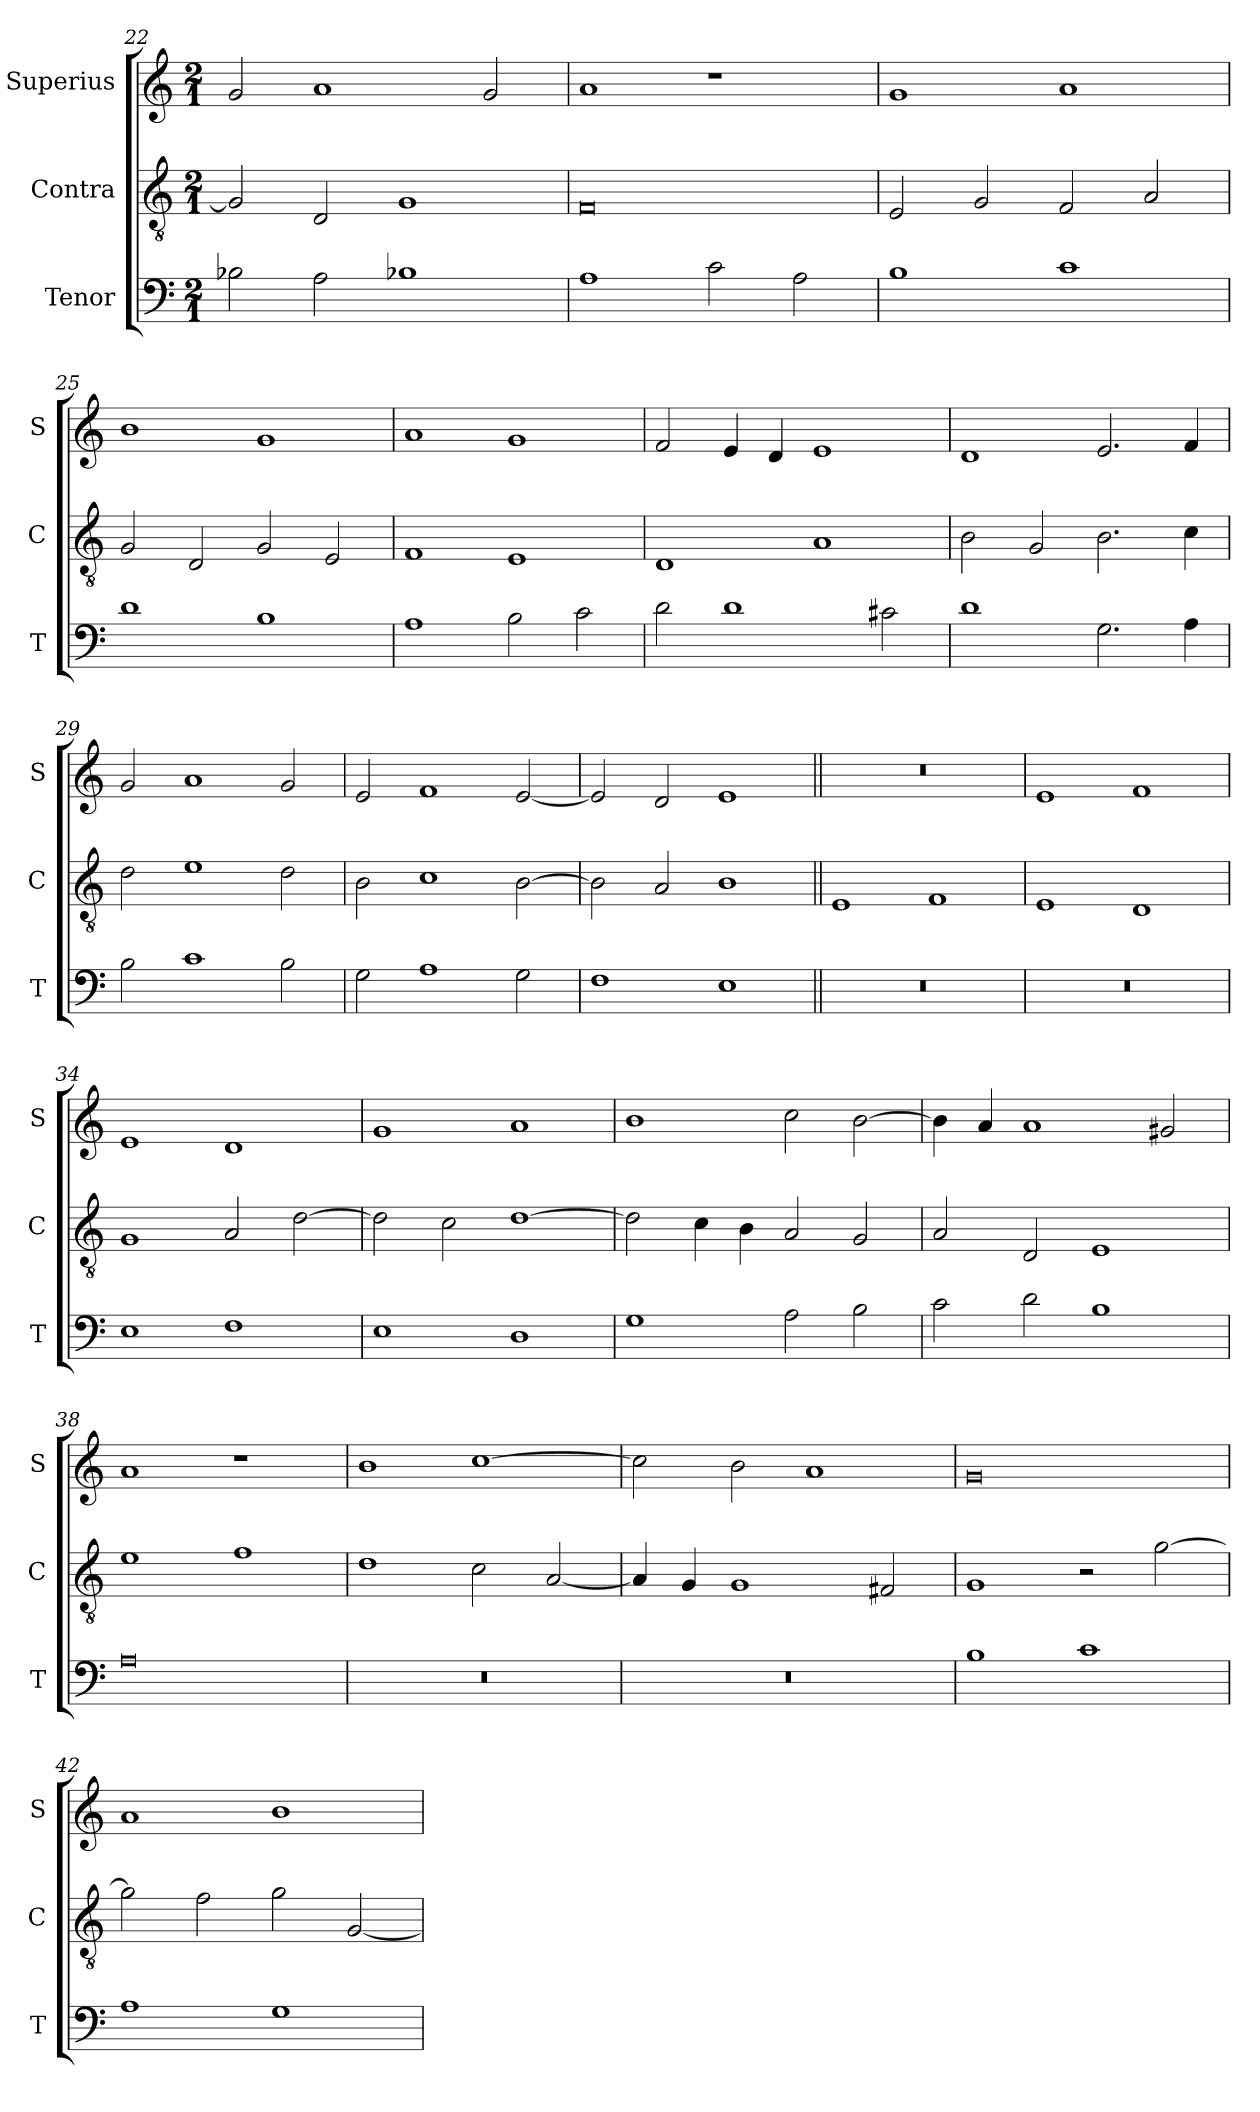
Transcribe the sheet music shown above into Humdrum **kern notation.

**kern	**kern	**kern
*part3	*part2	*part1
*staff3	*staff2	*staff1
*I"Tenor	*I"Contra	*I"Superius
*I'T	*I'C	*I'S
*clefF4	*clefGv2	*clefG2
*k[]	*k[]	*k[]
*M2/1	*M2/1	*M2/1
=22	=22	=22
2B-X\	2G/]	2g/
2A\	2D/	1a
1B-X	1G	.
.	.	2g/
=23	=23	=23
1A	0F	1a
2c\	.	1r
2A\	.	.
=24	=24	=24
1B	2E/	1g
.	2G/	.
1c	2F/	1a
.	2A/	.
=25	=25	=25
1d	2G/	1b
.	2D/	.
1B	2G/	1g
.	2E/	.
=26	=26	=26
1A	1F	1a
2B\	1E	1g
2c\	.	.
=27	=27	=27
2d\	1D	2f/
1d	.	4e/
.	.	4d/
.	1A	1e
2c#X\	.	.
=28	=28	=28
1d	2B\	1d
.	2G/	.
2.G\	2.B\	2.e/
4A\	4c\	4f/
=29	=29	=29
2B\	2d\	2g/
1c	1e	1a
2B\	2d\	2g/
=30	=30	=30
2G\	2B\	2e/
1A	1c	1f
2G\	[2B\	[2e/
=31	=31	=31
1F	2B\]	2e/]
.	2A/	2d/
1E	1B	1e
=32||	=32||	=32||
0r	1E	0r
.	1F	.
=33	=33	=33
0r	1E	1e
.	1D	1f
=34	=34	=34
1E	1G	1e
1F	2A/	1d
.	[2d\	.
=35	=35	=35
1E	2d\]	1g
.	2c\	.
1D	[1d	1a
=36	=36	=36
1G	2d\]	1b
.	4c\	.
.	4B\	.
2A\	2A/	2cc\
2B\	2G/	[2b\
=37	=37	=37
2c\	2A/	4b\]
.	.	4a/
2d\	2D/	1a
1B	1E	.
.	.	2g#X/
=38	=38	=38
0A	1e	1a
.	1f	1r
=39	=39	=39
0r	1d	1b
.	2c\	[1cc
.	[2A/	.
=40	=40	=40
0r	4A/]	2cc\]
.	4G/	.
.	1G	2b\
.	.	1a
.	2F#X/	.
=41	=41	=41
1B	1G	0g
1c	2r	.
.	[2g\	.
=42	=42	=42
1A	2g\]	1a
.	2f\	.
1G	2g\	1b
.	[2G/	.
=	=	=
*-	*-	*-
